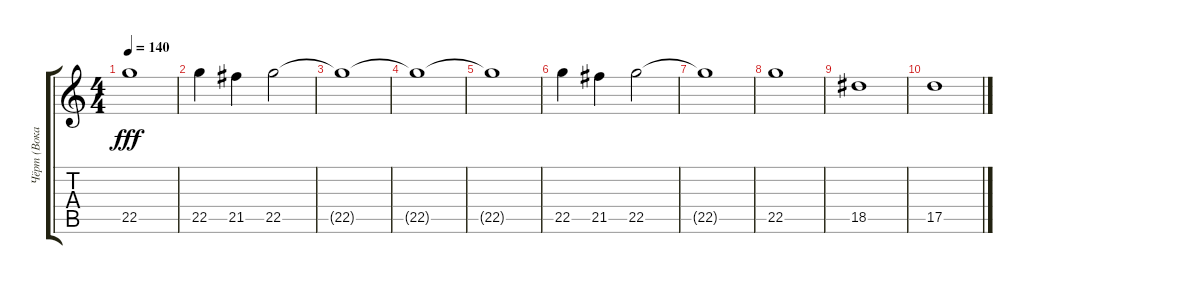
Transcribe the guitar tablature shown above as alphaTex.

\track ("Чёрт (Вокал)" "Чёрт (Вока") {instrument acousticguitarsteel}
\staff {score tabs}
\tuning (E4 B3 G3 D3 A2 E2) {hide}
\ts (4 4)
\tempo 140
\clef g2
\ks c
22.5{t}.1{dy fff} |
22.5.4 21.5.4 22.5.2 |
22.5{t}.1 |
22.5{t}.1 |
22.5{t}.1 |
22.5.4 21.5.4 22.5.2 |
22.5{t}.1 |
22.5.1 |
18.5.1 |
17.5.1
